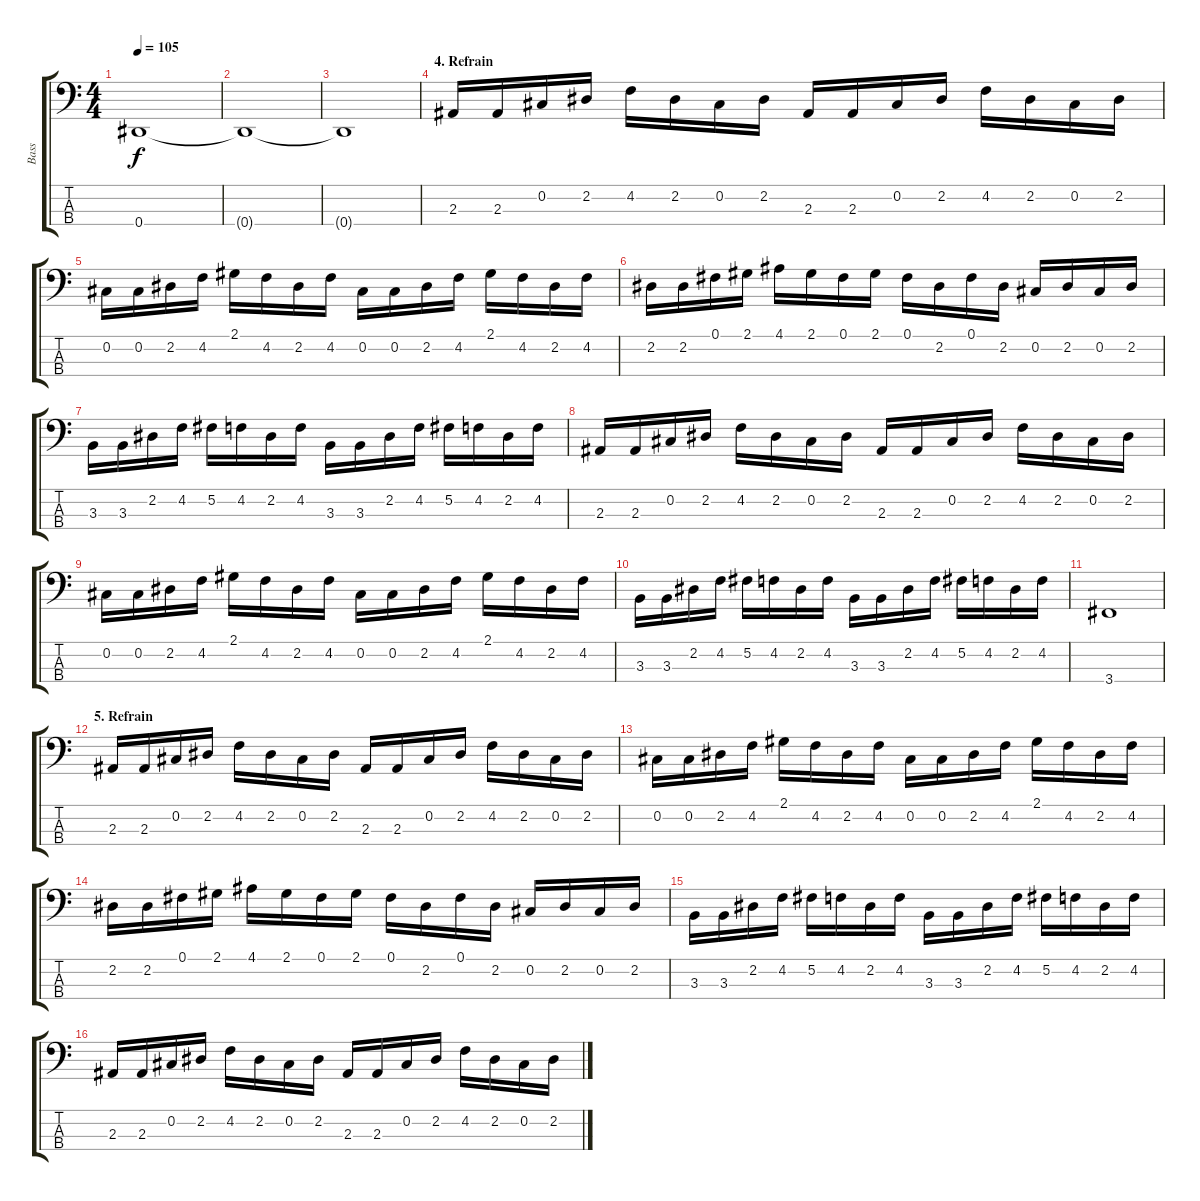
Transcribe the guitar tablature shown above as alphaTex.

\track ("Bass" "Bass") {instrument electricbasspick}
\staff {score tabs}
\tuning (Gb2 Db2 Ab1 Eb1) {hide}
\ts (4 4)
\tempo 105
\clef f4
\ks c
0.4{t}.1{dy f} |
0.4{t}.1 |
0.4{t}.1 |
\section ("" "4. Refrain")
2.3.16 2.3.16 0.2.16 2.2.16 4.2.16 2.2.16 0.2.16 2.2.16 2.3.16 2.3.16 0.2.16 2.2.16 4.2.16 2.2.16 0.2.16 2.2.16 |
0.2.16 0.2.16 2.2.16 4.2.16 2.1.16 4.2.16 2.2.16 4.2.16 0.2.16 0.2.16 2.2.16 4.2.16 2.1.16 4.2.16 2.2.16 4.2.16 |
2.2.16 2.2.16 0.1.16 2.1.16 4.1.16 2.1.16 0.1.16 2.1.16 0.1.16 2.2.16 0.1.16 2.2.16 0.2.16 2.2.16 0.2.16 2.2.16 |
3.3.16 3.3.16 2.2.16 4.2.16 5.2.16 4.2.16 2.2.16 4.2.16 3.3.16 3.3.16 2.2.16 4.2.16 5.2.16 4.2.16 2.2.16 4.2.16 |
2.3.16 2.3.16 0.2.16 2.2.16 4.2.16 2.2.16 0.2.16 2.2.16 2.3.16 2.3.16 0.2.16 2.2.16 4.2.16 2.2.16 0.2.16 2.2.16 |
0.2.16 0.2.16 2.2.16 4.2.16 2.1.16 4.2.16 2.2.16 4.2.16 0.2.16 0.2.16 2.2.16 4.2.16 2.1.16 4.2.16 2.2.16 4.2.16 |
3.3.16 3.3.16 2.2.16 4.2.16 5.2.16 4.2.16 2.2.16 4.2.16 3.3.16 3.3.16 2.2.16 4.2.16 5.2.16 4.2.16 2.2.16 4.2.16 |
3.4.1 |
\section ("" "5. Refrain")
2.3.16 2.3.16 0.2.16 2.2.16 4.2.16 2.2.16 0.2.16 2.2.16 2.3.16 2.3.16 0.2.16 2.2.16 4.2.16 2.2.16 0.2.16 2.2.16 |
0.2.16 0.2.16 2.2.16 4.2.16 2.1.16 4.2.16 2.2.16 4.2.16 0.2.16 0.2.16 2.2.16 4.2.16 2.1.16 4.2.16 2.2.16 4.2.16 |
2.2.16 2.2.16 0.1.16 2.1.16 4.1.16 2.1.16 0.1.16 2.1.16 0.1.16 2.2.16 0.1.16 2.2.16 0.2.16 2.2.16 0.2.16 2.2.16 |
3.3.16 3.3.16 2.2.16 4.2.16 5.2.16 4.2.16 2.2.16 4.2.16 3.3.16 3.3.16 2.2.16 4.2.16 5.2.16 4.2.16 2.2.16 4.2.16 |
2.3.16 2.3.16 0.2.16 2.2.16 4.2.16 2.2.16 0.2.16 2.2.16 2.3.16 2.3.16 0.2.16 2.2.16 4.2.16 2.2.16 0.2.16 2.2.16
